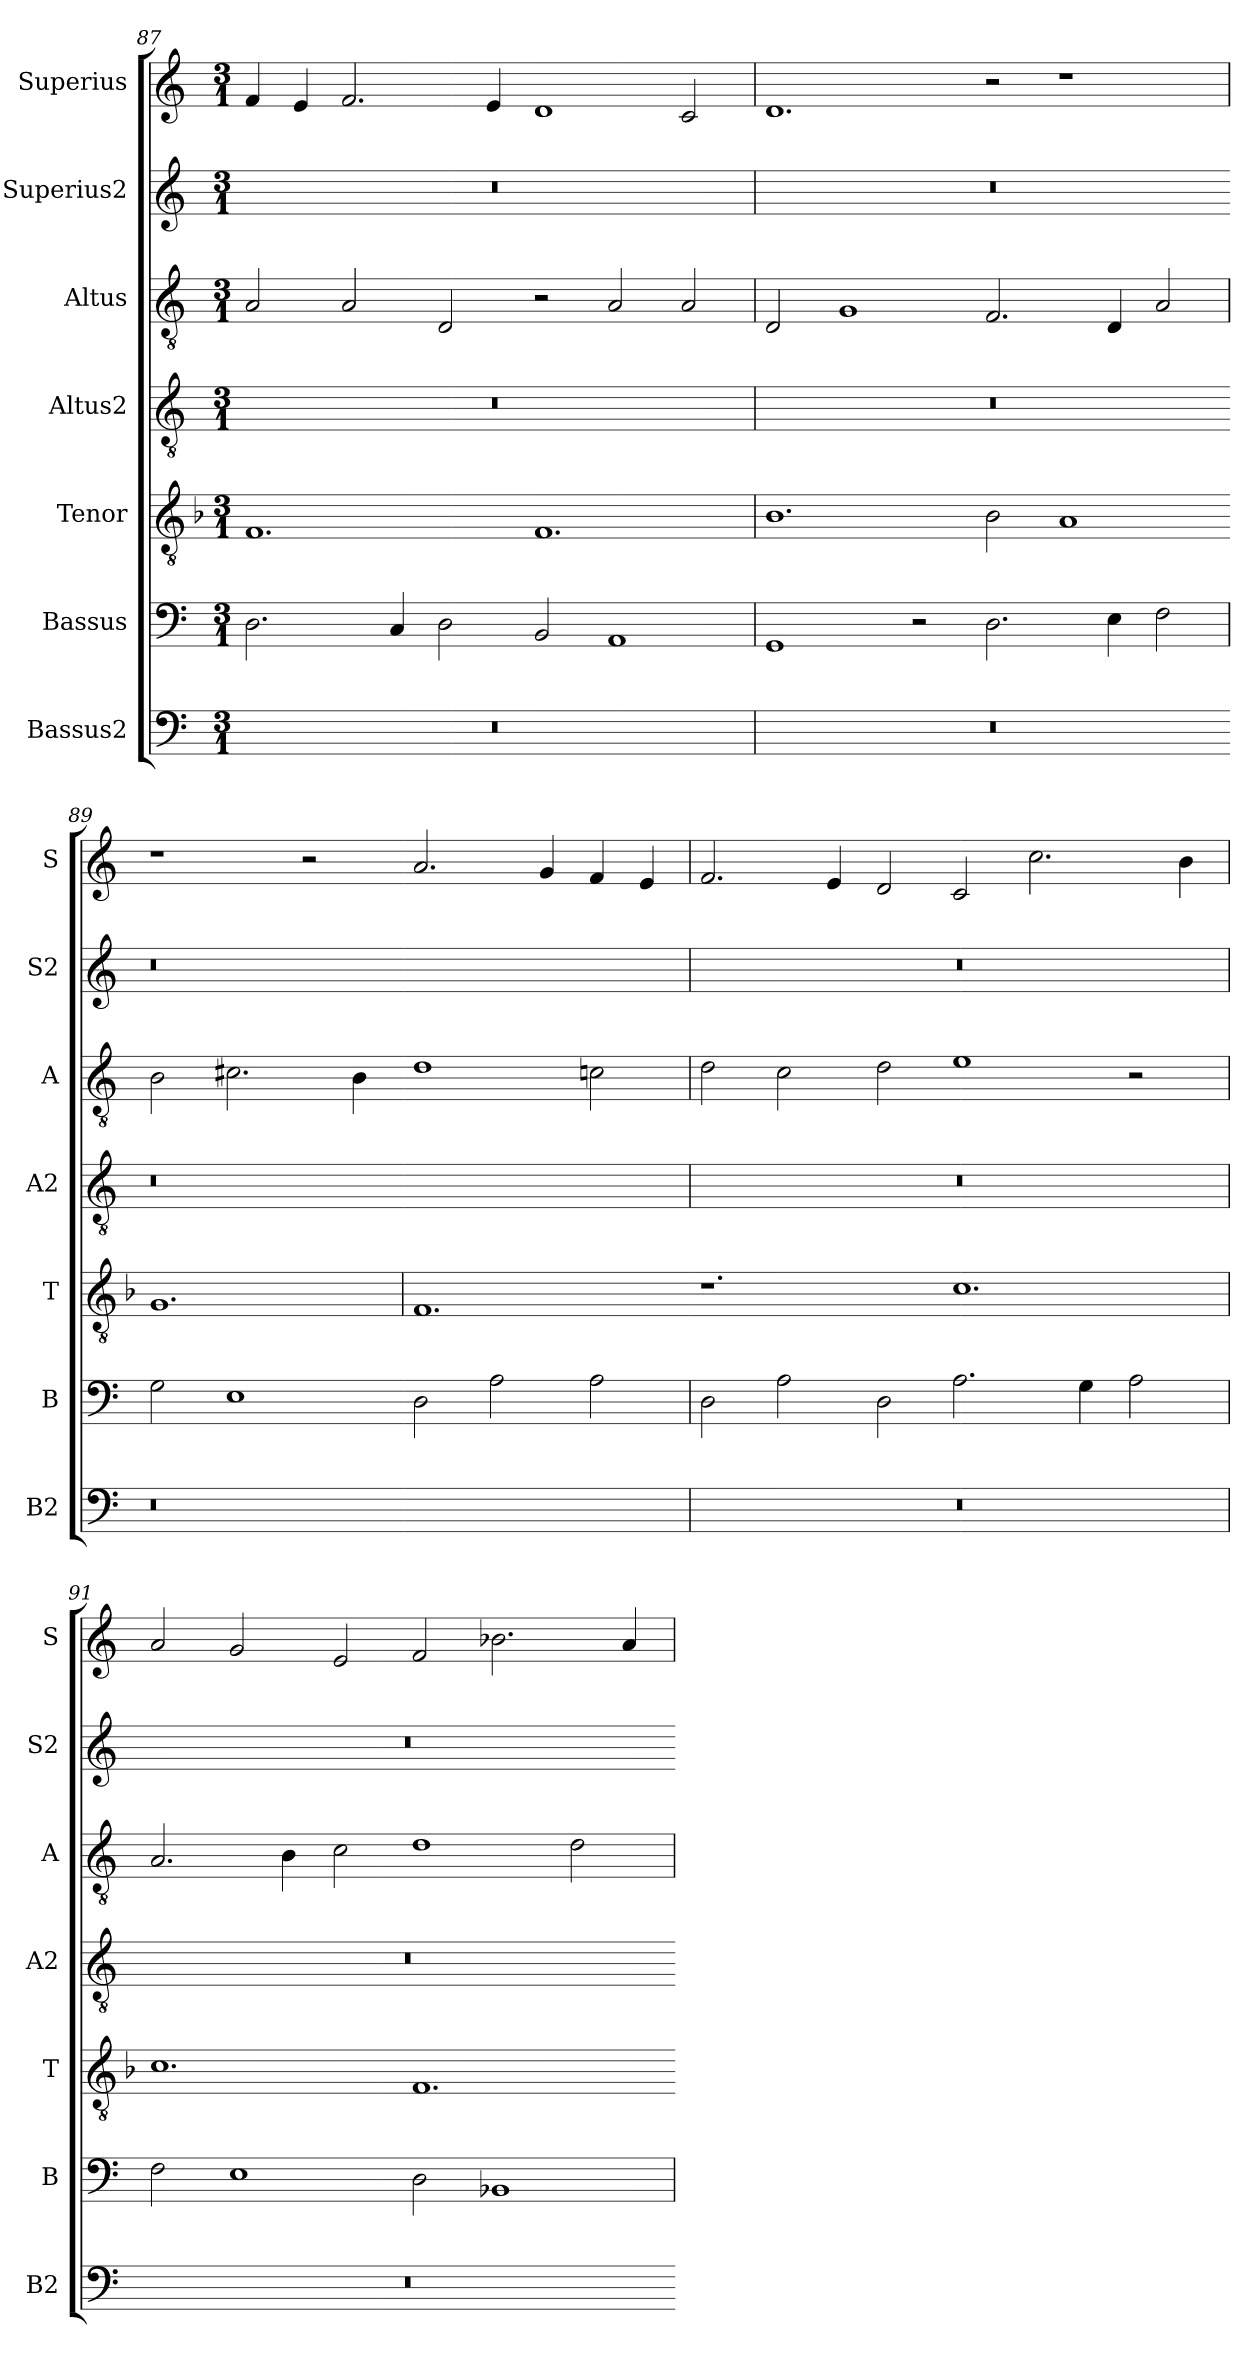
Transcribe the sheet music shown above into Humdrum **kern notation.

**kern	**kern	**kern	**kern	**kern	**kern	**kern
*part7	*part6	*part5	*part4	*part3	*part2	*part1
*staff7	*staff6	*staff5	*staff4	*staff3	*staff2	*staff1
*I"Bassus2	*I"Bassus	*I"Tenor	*I"Altus2	*I"Altus	*I"Superius2	*I"Superius
*I'B2	*I'B	*I'T	*I'A2	*I'A	*I'S2	*I'S
*clefF4	*clefF4	*clefGv2	*clefGv2	*clefGv2	*clefG2	*clefG2
*k[]	*k[]	*k[b-]	*k[]	*k[]	*k[]	*k[]
*M3/1	*M3/1	*M3/1	*M3/1	*M3/1	*M3/1	*M3/1
=87	=87	=87	=87	=87	=87	=87
0.r	2.D\	1.F	0.r	2A/	0.r	4f/
.	.	.	.	.	.	4e/
.	.	.	.	2A/	.	2.f/
.	4C/	.	.	.	.	.
.	2D\	.	.	2D/	.	.
.	.	.	.	.	.	4e/
.	2BB/	1.F	.	2r	.	1d
.	1AA	.	.	2A/	.	.
.	.	.	.	2A/	.	2c/
=88	=88	=88	=88	=88	=88	=88
0.r	1GG	1.B-	0.r	2D/	0.r	1.d
.	.	.	.	1G	.	.
.	2r	.	.	.	.	.
.	2.D\	2B-\	.	2.F/	.	2r
.	.	1A	.	.	.	1r
.	4E\	.	.	4D/	.	.
.	2F\	.	.	2A/	.	.
=89	=89	=89-	=89	=89	=89	=89
!LO:N:vis=0.	!	!	!LO:N:vis=0.	!	!LO:N:vis=0.	!
1.r	2G\	1.G	1.r	2B\	1.r	1r
.	1E	.	.	2.c#X\	.	.
.	.	.	.	.	.	2r
.	.	.	.	4B\	.	.
=-	=-	=	=-	=-	=-	=-
1.ryy	2D\	1.F	1.ryy	1d	1.ryy	2.a/
.	2A\	.	.	.	.	.
.	.	.	.	.	.	4g/
.	2A\	.	.	2cn\	.	4f/
.	.	.	.	.	.	4e/
=90	=90	=90-	=90	=90	=90	=90
0.r	2D\	1.r	0.r	2d\	0.r	2.f/
.	2A\	.	.	2c\	.	.
.	.	.	.	.	.	4e/
.	2D\	.	.	2d\	.	2d/
.	2.A\	1.c	.	1e	.	2c/
.	.	.	.	.	.	2.cc\
.	4G\	.	.	.	.	.
.	2A\	.	.	2r	.	.
.	.	.	.	.	.	4b\
=91	=91	=91	=91	=91	=91	=91
0.r	2F\	1.c	0.r	2.A/	0.r	2a/
.	1E	.	.	.	.	2g/
.	.	.	.	4B\	.	.
.	.	.	.	2c\	.	2e/
.	2D\	1.F	.	1d	.	2f/
.	1BB-X	.	.	.	.	2.b-X\
.	.	.	.	2d\	.	.
.	.	.	.	.	.	4a/
=	=	=-	=	=	=	=
*-	*-	*-	*-	*-	*-	*-
